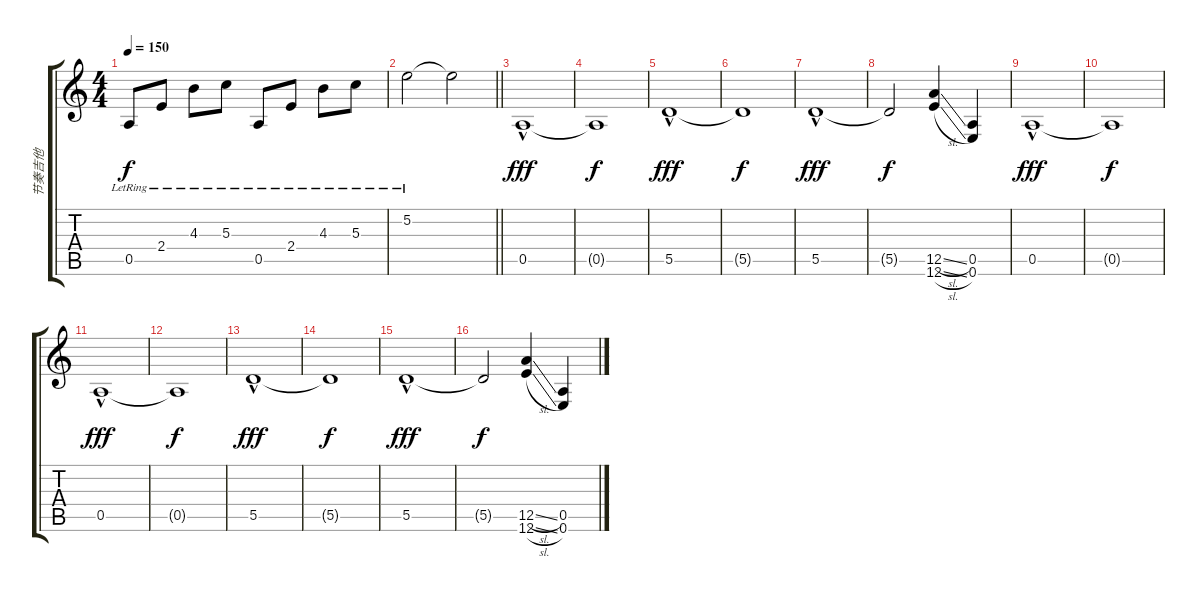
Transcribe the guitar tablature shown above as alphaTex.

\track ("节奏吉他" "节奏吉他") {instrument overdrivenguitar}
\staff {score tabs}
\tuning (E4 B3 G3 D3 A2 E2) {hide}
\ts (4 4)
\tempo 150
\clef g2
\ks c
0.5{lr}.8{dy f} 2.4{lr}.8 4.3{lr}.8 5.3{lr}.8 0.5{lr}.8 2.4{lr}.8 4.3{lr}.8 5.3{lr}.8 |
\barLineRight lightlight
5.2{lr}.2 5.2{t}.2 |
0.5{hac}.1{dy fff volume 16 instrument overdrivenguitar} |
0.5{t}.1{dy f} |
5.5{hac}.1{dy fff} |
5.5{t}.1{dy f} |
5.5{hac}.1{dy fff} |
5.5{t}.2{dy f} (12.5{sl} 12.6{sl}).4 (0.5 0.6).4 |
0.5{hac}.1{dy fff} |
0.5{t}.1{dy f} |
0.5{hac}.1{dy fff} |
0.5{t}.1{dy f} |
5.5{hac}.1{dy fff} |
5.5{t}.1{dy f} |
5.5{hac}.1{dy fff} |
5.5{t}.2{dy f} (12.5{sl} 12.6{sl}).4 (0.5 0.6).4
